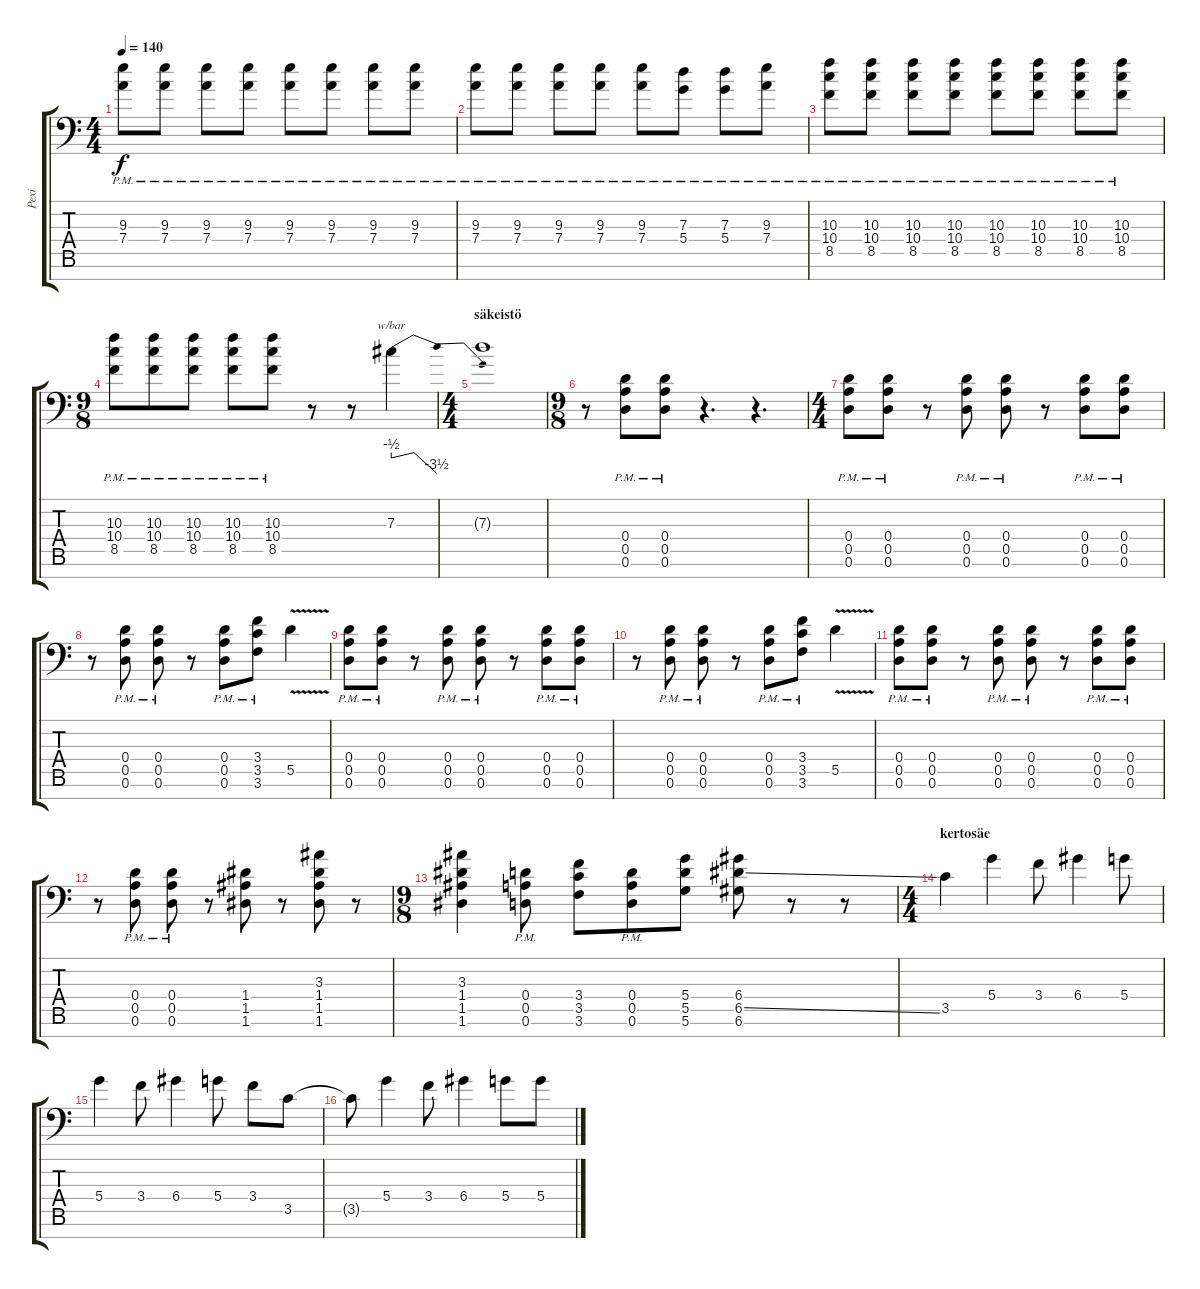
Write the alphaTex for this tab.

\track ("Pexi" "Pexi") {instrument distortionguitar}
\staff {score tabs}
\tuning (E4 B3 G3 D3 A2 D2 A1) {hide}
\ts (4 4)
\tempo 140
\clef f4
\ks c
(9.3{pm} 7.4{pm}).8{dy f} (9.3{pm} 7.4{pm}).8 (9.3{pm} 7.4{pm}).8 (9.3{pm} 7.4{pm}).8 (9.3{pm} 7.4{pm}).8 (9.3{pm} 7.4{pm}).8 (9.3{pm} 7.4{pm}).8 (9.3{pm} 7.4{pm}).8 |
(9.3{pm} 7.4{pm}).8 (9.3{pm} 7.4{pm}).8 (9.3{pm} 7.4{pm}).8 (9.3{pm} 7.4{pm}).8 (9.3{pm} 7.4{pm}).8 (7.3{pm} 5.4{pm}).8 (7.3{pm} 5.4{pm}).8 (9.3{pm} 7.4{pm}).8 |
(10.3{pm} 10.4{pm} 8.5{pm}).8 (10.3{pm} 10.4{pm} 8.5{pm}).8 (10.3{pm} 10.4{pm} 8.5{pm}).8 (10.3{pm} 10.4{pm} 8.5{pm}).8 (10.3{pm} 10.4{pm} 8.5{pm}).8 (10.3{pm} 10.4{pm} 8.5{pm}).8 (10.3{pm} 10.4{pm} 8.5{pm}).8 (10.3{pm} 10.4{pm} 8.5{pm}).8 |
\ts (9 8)
(10.3{pm} 10.4{pm} 8.5{pm}).8 (10.3{pm} 10.4{pm} 8.5{pm}).8 (10.3{pm} 10.4{pm} 8.5{pm}).8 (10.3{pm} 10.4{pm} 8.5{pm}).8 (10.3{pm} 10.4{pm} 8.5{pm}).8 r.8 r.8 7.3.4{tbe (dip default 0 -2 5 0 38 0 60 -14) instrument guitarharmonics} |
\ts (4 4)
\section ("" "säkeistö")
7.3{t}.1 |
\ts (9 8)
r.8 (0.4{pm} 0.5{pm} 0.6{pm}).8{instrument distortionguitar} (0.4{pm} 0.5{pm} 0.6{pm}).8 r.4{d} r.4{d} |
\ts (4 4)
(0.4{pm} 0.5{pm} 0.6{pm}).8 (0.4{pm} 0.5{pm} 0.6{pm}).8 r.8 (0.4{pm} 0.5{pm} 0.6{pm}).8 (0.4{pm} 0.5{pm} 0.6{pm}).8 r.8 (0.4{pm} 0.5{pm} 0.6{pm}).8 (0.4{pm} 0.5{pm} 0.6{pm}).8 |
r.8 (0.4{pm} 0.5{pm} 0.6{pm}).8 (0.4{pm} 0.5{pm} 0.6{pm}).8 r.8 (0.4{pm} 0.5{pm} 0.6{pm}).8 (3.4{pm} 3.5{pm} 3.6{pm}).8 5.5{v}.4 |
(0.4{pm} 0.5{pm} 0.6{pm}).8 (0.4{pm} 0.5{pm} 0.6{pm}).8 r.8 (0.4{pm} 0.5{pm} 0.6{pm}).8 (0.4{pm} 0.5{pm} 0.6{pm}).8 r.8 (0.4{pm} 0.5{pm} 0.6{pm}).8 (0.4{pm} 0.5{pm} 0.6{pm}).8 |
r.8 (0.4{pm} 0.5{pm} 0.6{pm}).8 (0.4{pm} 0.5{pm} 0.6{pm}).8 r.8 (0.4{pm} 0.5{pm} 0.6{pm}).8 (3.4{pm} 3.5{pm} 3.6{pm}).8 5.5{v}.4 |
(0.4{pm} 0.5{pm} 0.6{pm}).8 (0.4{pm} 0.5{pm} 0.6{pm}).8 r.8 (0.4{pm} 0.5{pm} 0.6{pm}).8 (0.4{pm} 0.5{pm} 0.6{pm}).8 r.8 (0.4{pm} 0.5{pm} 0.6{pm}).8 (0.4{pm} 0.5{pm} 0.6{pm}).8 |
r.8 (0.4{pm} 0.5{pm} 0.6{pm}).8 (0.4{pm} 0.5{pm} 0.6{pm}).8 r.8 (1.4 1.5 1.6).8 r.8 (3.3 1.4 1.5 1.6).8 r.8 |
\ts (9 8)
(3.3 1.4 1.5 1.6).4 (0.4{pm} 0.5{pm} 0.6{pm}).8 (3.4 3.5 3.6).8 (0.4{pm} 0.5{pm} 0.6{pm}).8 (5.4 5.5 5.6).8 (6.4 6.5{ss} 6.6).8 r.8 r.8 |
\ts (4 4)
\section ("" "kertosäe")
3.5.4 5.4.4 3.4.8 6.4.4 5.4.8 |
5.4.4 3.4.8 6.4.4 5.4.8 3.4.8 3.5.8 |
3.5{t}.8 5.4.4 3.4.8 6.4.4 5.4.8 5.4.8
